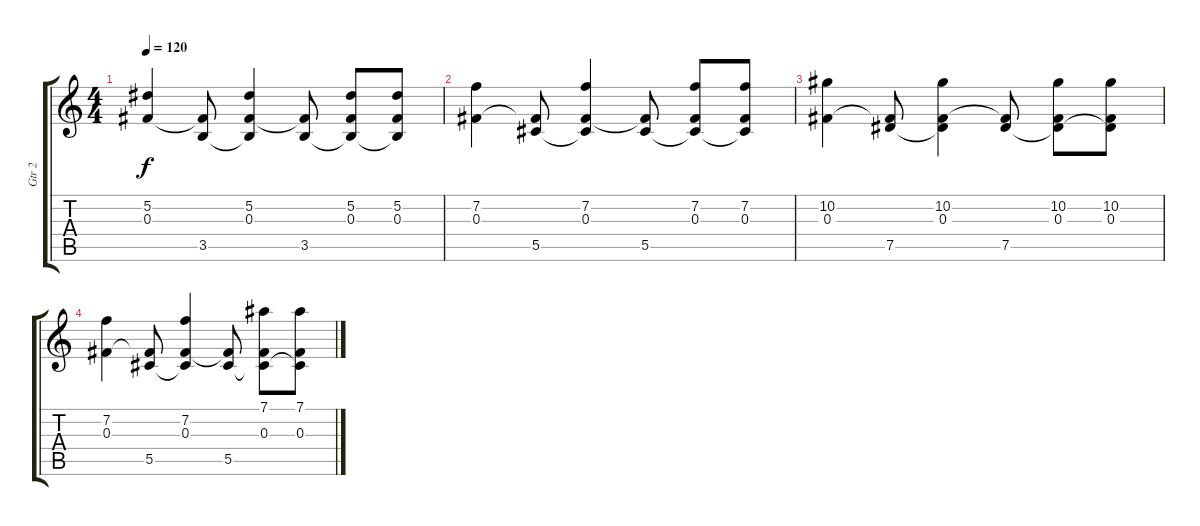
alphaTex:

\track ("Gtr 2" "Gtr 2") {instrument acousticguitarsteel}
\staff {score tabs}
\tuning (Eb4 Bb3 Gb3 Db3 Ab2 Eb2) {hide}
\ts (4 4)
\tempo 120
\clef g2
\ks c
(5.2 0.3).4{dy f} (0.3{t} 3.5).8 (5.2 0.3 3.5{t}).4 (0.3{t} 3.5).8 (5.2 0.3 3.5{t}).8 (5.2 0.3 3.5{t}).8 |
(7.2 0.3).4 (0.3{t} 5.5).8 (7.2 0.3 5.5{t}).4 (0.3{t} 5.5).8 (7.2 0.3 5.5{t}).8 (7.2 0.3 5.5{t}).8 |
(10.2 0.3).4{volume 0} (0.3{t} 7.5).8 (10.2 0.3 7.5{t}).4 (0.3{t} 7.5).8 (10.2 0.3 7.5{t}).8 (10.2 0.3 7.5{t}).8 |
(7.2 0.3).4 (0.3{t} 5.5).8 (7.2 0.3 5.5{t}).4 (0.3{t} 5.5).8 (7.1 0.3 5.5{t}).8 (7.1 0.3 5.5{t}).8
